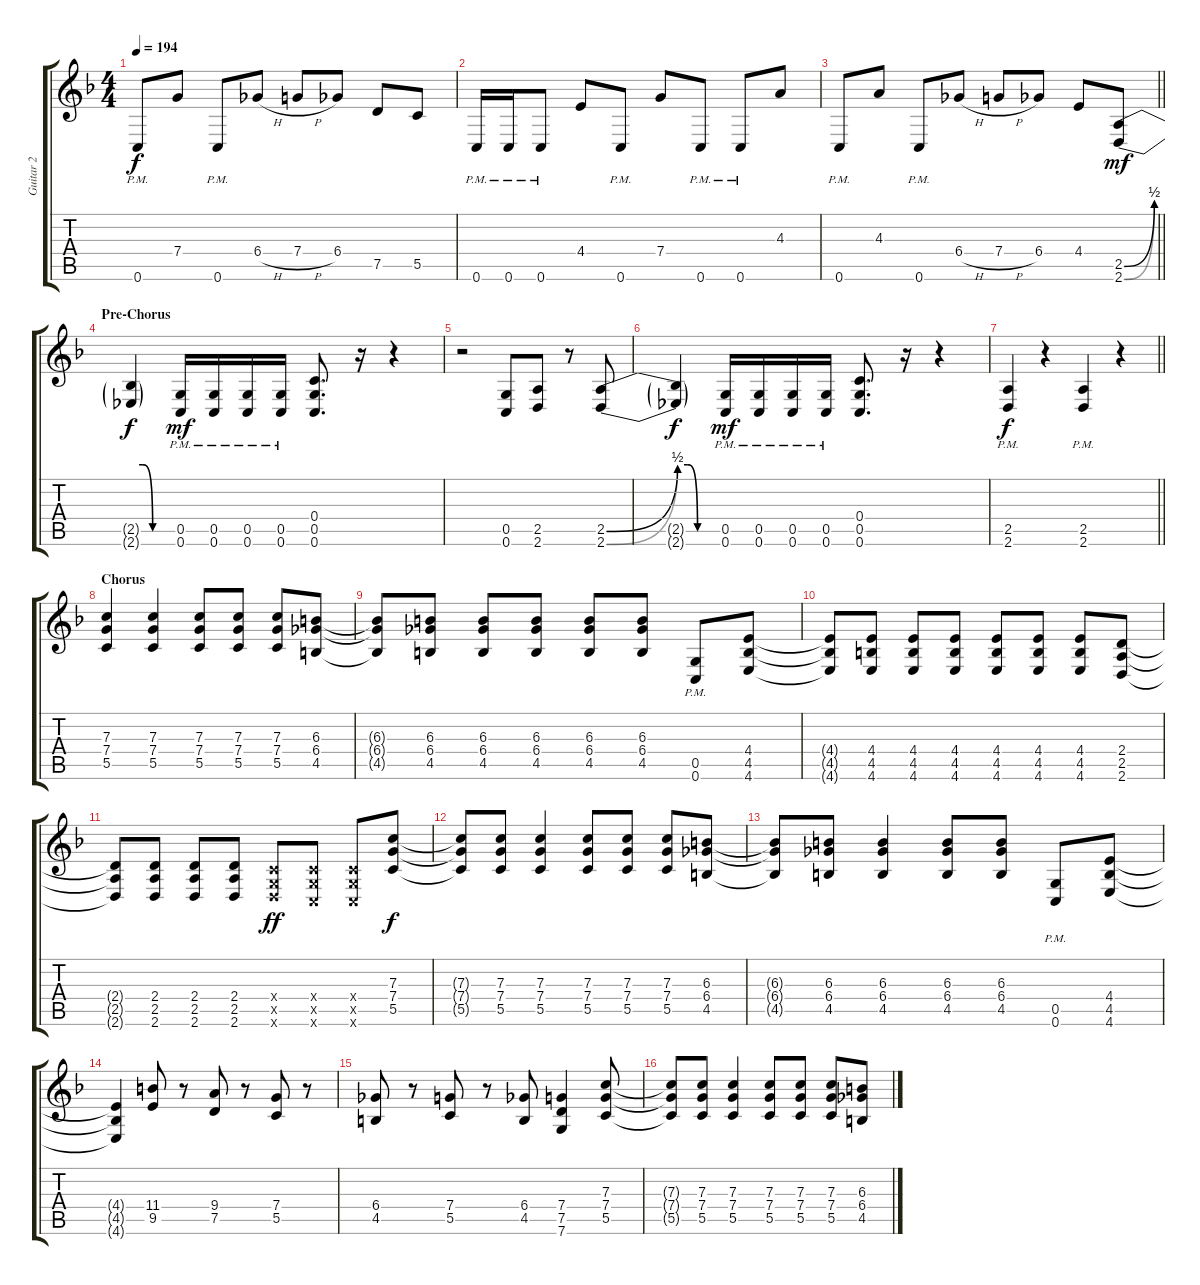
\track ("Guitar 2" "Guitar 2") {instrument distortionguitar}
\staff {score tabs}
\tuning (D4 A3 F3 C3 G2 C2) {hide}
\ts (4 4)
\tempo 194
\clef g2
\ks f
0.6{pm}.8{dy f} 7.4.8 0.6{pm}.8 6.4{h}.8 7.4{h}.8 6.4.8 7.5.8 5.5.8 |
0.6{pm}.16 0.6{pm}.16 0.6{pm}.8 4.4.8 0.6{pm}.8 7.4.8 0.6{pm}.8 0.6{pm}.8 4.3.8 |
\barLineRight lightlight
0.6{pm}.8 4.3.8 0.6{pm}.8 6.4{h}.8 7.4{h}.8 6.4.8 4.4.8 (2.5{be (bend 0 0 60 2)} 2.6{be (bend 0 0 60 2)}).8{dy mf} |
\section ("" "Pre-Chorus")
(2.5{be (custom 0 2 15 2 30 0 60 0) t} 2.6{be (custom 0 2 15 2 30 0 60 0) t}).4{dy f} (0.5{pm} 0.6{pm}).16{dy mf} (0.5{pm} 0.6{pm}).16 (0.5{pm} 0.6{pm}).16 (0.5{pm} 0.6{pm}).16 (0.4 0.5 0.6).8{d} r.16 r.4 |
r.2 (0.5 0.6).8 (2.5 2.6).8 r.8 (2.5{be (bend 0 0 60 2)} 2.6{be (bend 0 0 60 2)}).8 |
(2.5{be (custom 0 2 15 2 30 0 60 0) t} 2.6{be (custom 0 2 15 2 30 0 60 0) t}).4{dy f} (0.5{pm} 0.6{pm}).16{dy mf} (0.5{pm} 0.6{pm}).16 (0.5{pm} 0.6{pm}).16 (0.5{pm} 0.6{pm}).16 (0.4 0.5 0.6).8{d} r.16 r.4 |
\barLineRight lightlight
(2.5{pm} 2.6{pm}).4{dy f} r.4 (2.5{pm} 2.6{pm}).4 r.4 |
\section ("" "Chorus")
(7.3 7.4 5.5).4 (7.3 7.4 5.5).4 (7.3 7.4 5.5).8 (7.3 7.4 5.5).8 (7.3 7.4 5.5).8 (6.3 6.4 4.5).8 |
(6.3{t} 6.4{t} 4.5{t}).8 (6.3 6.4 4.5).8 (6.3 6.4 4.5).8 (6.3 6.4 4.5).8 (6.3 6.4 4.5).8 (6.3 6.4 4.5).8 (0.5{pm} 0.6{pm}).8 (4.4 4.5 4.6).8 |
(4.4{t} 4.5{t} 4.6{t}).8 (4.4 4.5 4.6).8 (4.4 4.5 4.6).8 (4.4 4.5 4.6).8 (4.4 4.5 4.6).8 (4.4 4.5 4.6).8 (4.4 4.5 4.6).8 (2.4 2.5 2.6).8 |
(2.4{t} 2.5{t} 2.6{t}).8 (2.4 2.5 2.6).8 (2.4 2.5 2.6).8 (2.4 2.5 2.6).8 (0.4{x} 0.5{x} 2.6{x}).8{dy ff} (0.4{x} 0.5{x} 0.6{x}).8 (0.4{x} 0.5{x} 0.6{x}).8 (7.3 7.4 5.5).8{dy f} |
(7.3{t} 7.4{t} 5.5{t}).8 (7.3 7.4 5.5).8 (7.3 7.4 5.5).4 (7.3 7.4 5.5).8 (7.3 7.4 5.5).8 (7.3 7.4 5.5).8 (6.3 6.4 4.5).8 |
(6.3{t} 6.4{t} 4.5{t}).8 (6.3 6.4 4.5).8 (6.3 6.4 4.5).4 (6.3 6.4 4.5).8 (6.3 6.4 4.5).8 (0.5{pm} 0.6{pm}).8 (4.4 4.5 4.6).8 |
(4.4{t} 4.5{t} 4.6{t}).4 (11.4 9.5).8 r.8 (9.4 7.5).8 r.8 (7.4 5.5).8 r.8 |
(6.4 4.5).8 r.8 (7.4 5.5).8 r.8 (6.4 4.5).8 (7.4 7.5 7.6).4 (7.3 7.4 5.5).8 |
(7.3{t} 7.4{t} 5.5{t}).8 (7.3 7.4 5.5).8 (7.3 7.4 5.5).4 (7.3 7.4 5.5).8 (7.3 7.4 5.5).8 (7.3 7.4 5.5).8 (6.3 6.4 4.5).8
